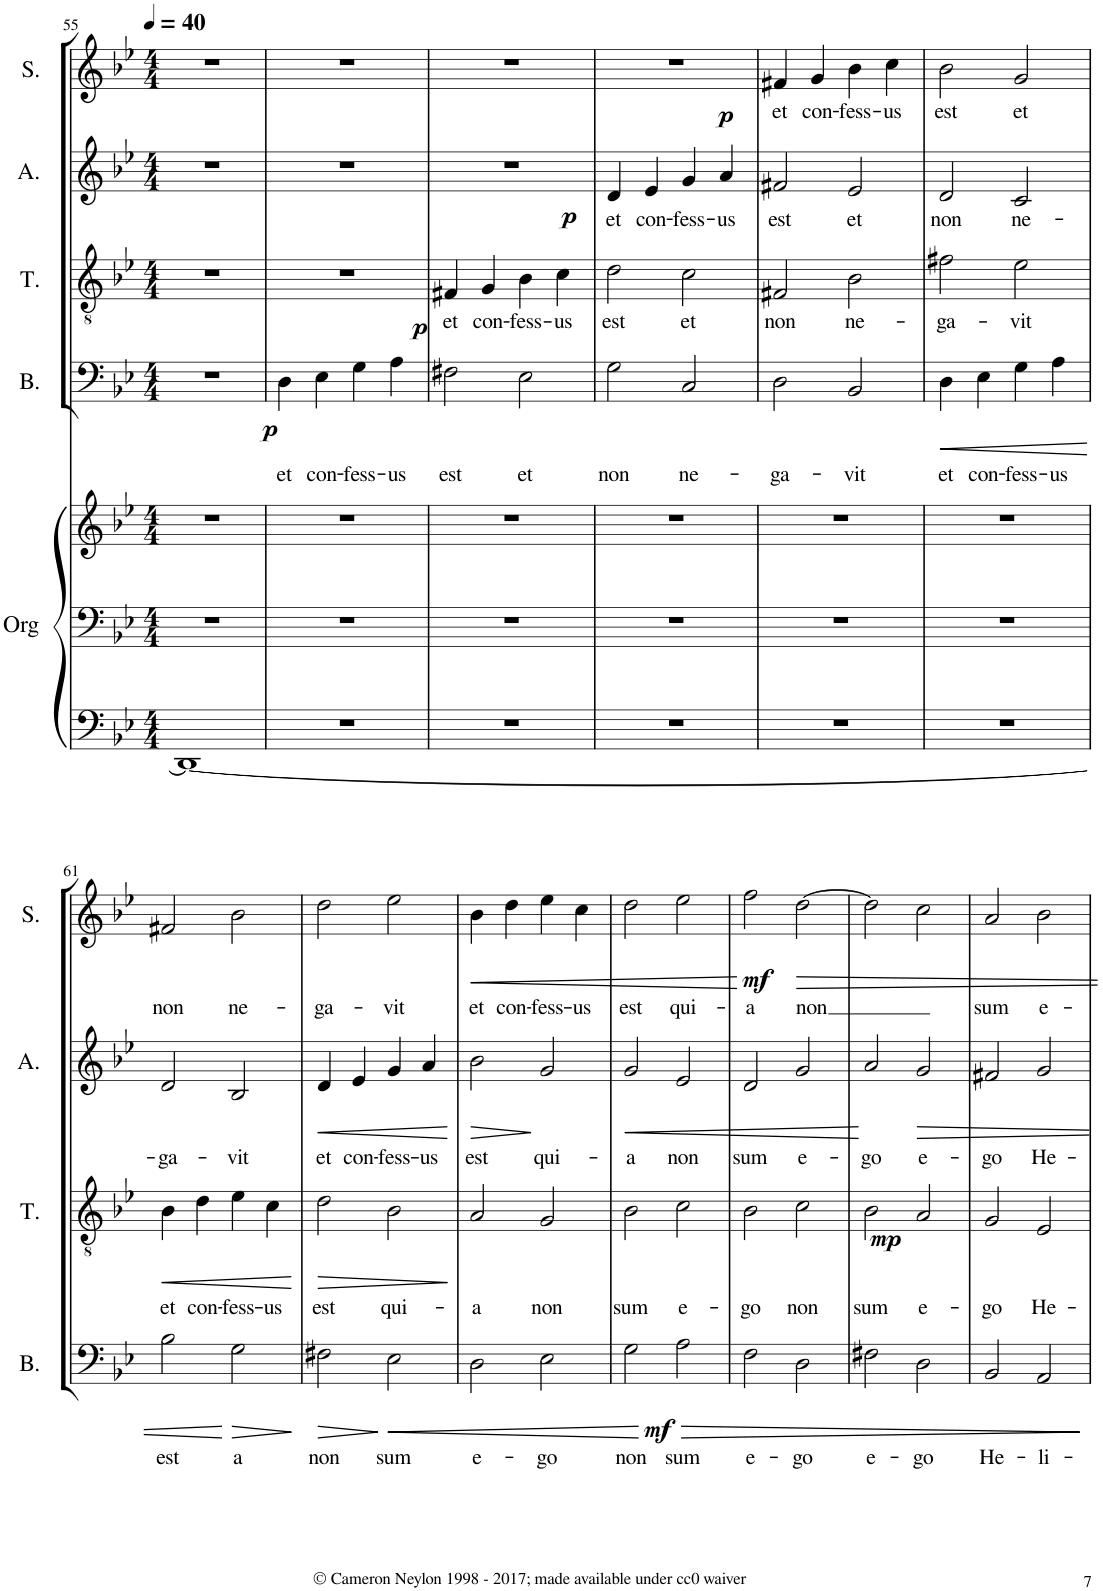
**kern	**kern	**text	**dynam	**kern	**text	**dynam	**kern	**text	**dynam	**kern	**text	**dynam
*part5	*part4	*part4	*part4	*part3	*part3	*part3	*part2	*part2	*part2	*part1	*part1	*part1
*staff5	*staff4	*staff4	*staff4	*staff3	*staff3	*staff3	*staff2	*staff2	*staff2	*staff1	*staff1	*staff1
*I"Organ	*I"Bass	*	*	*I"Tenor	*	*	*I"Alto	*	*	*I"Soprano	*	*
*I'Org	*I'B.	*	*	*I'T.	*	*	*I'A.	*	*	*I'S.	*	*
!!LO:PB:g=z
*clefF4	*clefF4	*	*	*clefGv2	*	*	*clefG2	*	*	*clefG2	*	*
*k[b-e-]	*k[b-e-]	*	*	*k[b-e-]	*	*	*k[b-e-]	*	*	*k[b-e-]	*	*
*B-:	*B-:	*	*	*B-:	*	*	*B-:	*	*	*B-:	*	*
*M4/4	*M4/4	*	*	*M4/4	*	*	*M4/4	*	*	*M4/4	*	*
*MM40	*MM40	*	*	*MM40	*	*	*MM40	*	*	*MM40	*	*
=55	=55	=55	=55	=55	=55	=55	=55	=55	=55	=55	=55	=55
1DD_	1r	.	.	1r	.	.	1r	.	.	1r	.	.
=56	=56	=56	=56	=56	=56	=56	=56	=56	=56	=56	=56	=56
!	!	!LO:LY:b	!LO:DY:b	!	!	!	!	!	!	!	!	!
1r	4D\	et	p	1r	.	.	1r	.	.	1r	.	.
!	!	!LO:LY:b	!	!	!	!	!	!	!	!	!	!
.	4E-\	con-	.	.	.	.	.	.	.	.	.	.
!	!	!LO:LY:b	!	!	!	!	!	!	!	!	!	!
.	4G\	-fess-	.	.	.	.	.	.	.	.	.	.
!	!	!LO:LY:b	!	!	!	!	!	!	!	!	!	!
.	4A\	-us	.	.	.	.	.	.	.	.	.	.
=57	=57	=57	=57	=57	=57	=57	=57	=57	=57	=57	=57	=57
!	!	!LO:LY:b	!	!	!LO:LY:b	!LO:DY:b	!	!	!LO:DY:b	!	!	!
1r	2F#X\	est	.	4F#X/	et	p	1r	.	p	1r	.	.
!	!	!	!	!	!LO:LY:b	!	!	!	!	!	!	!
.	.	.	.	4G/	con-	.	.	.	.	.	.	.
!	!	!LO:LY:b	!	!	!LO:LY:b	!	!	!	!	!	!	!
.	2E-\	et	.	4B-\	-fess-	.	.	.	.	.	.	.
!	!	!	!	!	!LO:LY:b	!	!	!	!	!	!	!
.	.	.	.	4c\	-us	.	.	.	.	.	.	.
=58	=58	=58	=58	=58	=58	=58	=58	=58	=58	=58	=58	=58
!	!	!LO:LY:b	!	!	!LO:LY:b	!	!	!LO:LY:b	!	!	!	!LO:DY:b
1r	2G\	non	.	2d\	est	.	4d/	et	.	1r	.	p
!	!	!	!	!	!	!	!	!LO:LY:b	!	!	!	!
.	.	.	.	.	.	.	4e-/	con-	.	.	.	.
!	!	!LO:LY:b	!	!	!LO:LY:b	!	!	!LO:LY:b	!	!	!	!
.	2C/	ne-	.	2c\	et	.	4g/	-fess-	.	.	.	.
!	!	!	!	!	!	!	!	!LO:LY:b	!	!	!	!
.	.	.	.	.	.	.	4a/	-us	.	.	.	.
=59	=59	=59	=59	=59	=59	=59	=59	=59	=59	=59	=59	=59
!	!	!LO:LY:b	!	!	!LO:LY:b	!	!	!LO:LY:b	!	!	!LO:LY:b	!
1r	2D\	-ga-	.	2F#X/	non	.	2f#X/	est	.	4f#X/	et	.
!	!	!	!	!	!	!	!	!	!	!	!LO:LY:b	!
.	.	.	.	.	.	.	.	.	.	4g/	con-	.
!	!	!LO:LY:b	!	!	!LO:LY:b	!	!	!LO:LY:b	!	!	!LO:LY:b	!
.	2BB-/	-vit	.	2B-\	ne-	.	2e-/	et	.	4b-\	-fess-	.
!	!	!	!	!	!	!	!	!	!	!	!LO:LY:b	!
.	.	.	.	.	.	.	.	.	.	4cc\	-us	.
=60	=60	=60	=60	=60	=60	=60	=60	=60	=60	=60	=60	=60
!	!	!LO:LY:b	!LO:HP:b	!	!LO:LY:b	!	!	!LO:LY:b	!	!	!LO:LY:b	!
1r	4D\	et	<	2f#X\	-ga-	.	2d/	non	.	2b-\	est	.
!	!	!LO:LY:b	!	!	!	!	!	!	!	!	!	!
.	4E-\	con-	.	.	.	.	.	.	.	.	.	.
!	!	!LO:LY:b	!	!	!LO:LY:b	!	!	!LO:LY:b	!	!	!LO:LY:b	!
.	4G\	-fess-	.	2e-\	-vit	.	2c/	ne-	.	2g/	et	.
!	!	!LO:LY:b	!	!	!	!	!	!	!	!	!	!
.	4A\	-us	.	.	.	.	.	.	.	.	.	.
!!LO:LB:g=z
=61	=61	=61	=61	=61	=61	=61	=61	=61	=61	=61	=61	=61
!	!	!LO:LY:b	!	!	!LO:LY:b	!LO:HP:b	!	!LO:LY:b	!	!	!LO:LY:b	!
1r	2B-\	est	.	4B-\	et	<	2d/	-ga-	.	2f#X/	non	.
!	!	!	!	!	!LO:LY:b	!	!	!	!	!	!	!
.	.	.	.	4d\	con-	.	.	.	.	.	.	.
!	!	!LO:LY:b	!LO:HP:n=1:b	!	!LO:LY:b	!	!	!LO:LY:b	!	!	!LO:LY:b	!
.	2G\	a	[ >	4e-\	-fess-	.	2B-/	-vit	.	2b-\	ne-	.
!	!	!	!	!	!LO:LY:b	!	!	!	!	!	!	!
.	.	.	.	4c\	-us	.	.	.	.	.	.	.
.	.	.	]	.	.	[	.	.	.	.	.	.
=62	=62	=62	=62	=62	=62	=62	=62	=62	=62	=62	=62	=62
!	!	!LO:LY:b	!LO:HP:b	!	!LO:LY:b	!LO:HP:b	!	!LO:LY:b	!LO:HP:b	!	!LO:LY:b	!
1r	2F#X\	non	>	2d\	est	>	4d/	et	<	2dd\	-ga-	.
!	!	!	!	!	!	!	!	!LO:LY:b	!	!	!	!
.	.	.	.	.	.	.	4e-/	con-	.	.	.	.
!	!	!LO:LY:b	!LO:HP:n=1:b	!	!LO:LY:b	!	!	!LO:LY:b	!	!	!LO:LY:b	!
.	2E-\	sum	] <	2B-\	qui-	.	4g/	-fess-	.	2ee-\	-vit	.
!	!	!	!	!	!	!	!	!LO:LY:b	!	!	!	!
.	.	.	.	.	.	.	4a/	-us	.	.	.	.
.	.	.	.	.	.	]	.	.	[	.	.	.
=63	=63	=63	=63	=63	=63	=63	=63	=63	=63	=63	=63	=63
!	!	!LO:LY:b	!	!	!LO:LY:b	!	!	!LO:LY:b	!LO:HP:b	!	!LO:LY:b	!LO:HP:b
1r	2D\	e-	.	2A/	-a	.	2b-\	est	>	4b-\	et	<
!	!	!	!	!	!	!	!	!	!	!	!LO:LY:b	!
.	.	.	.	.	.	.	.	.	.	4dd\	con-	.
!	!	!LO:LY:b	!	!	!LO:LY:b	!	!	!LO:LY:b	!	!	!LO:LY:b	!
.	2E-\	-go	.	2G/	non	.	2g/	qui-	]	4ee-\	-fess-	.
!	!	!	!	!	!	!	!	!	!	!	!LO:LY:b	!
.	.	.	.	.	.	.	.	.	.	4cc\	-us	.
=64	=64	=64	=64	=64	=64	=64	=64	=64	=64	=64	=64	=64
!	!	!LO:LY:b	!	!	!LO:LY:b	!	!	!LO:LY:b	!LO:HP:b	!	!LO:LY:b	!
1r	2G\	non	.	2B-\	sum	.	2g/	-a	<	2dd\	est	.
!	!	!LO:LY:b	!LO:HP:n=1:b	!	!LO:LY:b	!	!	!LO:LY:b	!	!	!LO:LY:b	!
!	!	!	!LO:DY:n=1:b	!	!	!	!	!	!	!	!	!
.	2A\	sum	[ > mf	2c\	e-	.	2e-/	non	.	2ee-\	qui-	.
.	.	.	.	.	.	.	.	.	.	.	.	[
=65	=65	=65	=65	=65	=65	=65	=65	=65	=65	=65	=65	=65
!	!	!LO:LY:b	!	!	!LO:LY:b	!	!	!LO:LY:b	!	!	!LO:LY:b	!LO:DY:b
1r	2F\	e-	.	2B-\	-go	.	2d/	sum	.	2ff\	-a	mf
!	!	!LO:LY:b	!	!	!LO:LY:b	!	!	!LO:LY:b	!	!	!LO:LY:b	!
.	2D\	-go	.	2c\	non	.	2g/	e-	.	[2dd\	non	.
.	.	.	.	.	.	.	.	.	[	.	.	.
=66	=66	=66	=66	=66	=66	=66	=66	=66	=66	=66	=66	=66
!	!	!LO:LY:b	!	!	!LO:LY:b	!LO:DY:b	!	!LO:LY:b	!	!	!	!
1r	2F#X\	e-	.	2B-\	sum	mp	2a/	-go	.	2dd\]	.	.
!	!	!LO:LY:b	!	!	!LO:LY:b	!	!	!LO:LY:b	!	!	!	!
.	2D\	-go	.	2A/	e-	.	2g/	e-	.	2cc\	.	.
=67	=67	=67	=67	=67	=67	=67	=67	=67	=67	=67	=67	=67
!	!	!LO:LY:b	!	!	!LO:LY:b	!	!	!LO:LY:b	!	!	!LO:LY:b	!
1r	2BB-/	He-	.	2G/	-go	.	2f#X/	-go	.	2a/	sum	.
!	!	!LO:LY:b	!	!	!LO:LY:b	!	!	!LO:LY:b	!	!	!LO:LY:b	!
.	2AA/	-li-	.	2E-/	He-	.	2g/	He-	.	2b-\	e-	.
.	.	.	]	.	.	.	.	.	.	.	.	.
=	=	=	=	=	=	=	=	=	=	=	=	=
*-	*-	*-	*-	*-	*-	*-	*-	*-	*-	*-	*-	*-
